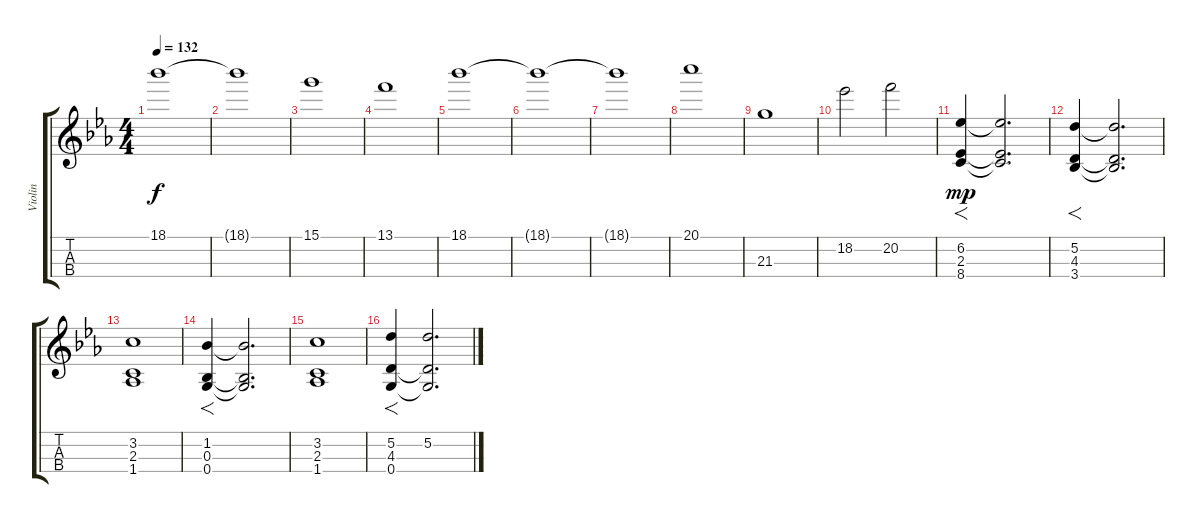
\track ("Violin" "Violin") {instrument violin}
\staff {score tabs}
\tuning (E5 A4 Bb3 G3) {hide}
\ts (4 4)
\tempo 132
\clef g2
\ks eb
18.1.1{dy f} |
18.1{t}.1 |
15.1.1 |
13.1.1 |
18.1.1 |
18.1{t}.1 |
18.1{t}.1 |
20.1.1 |
21.3.1 |
18.2.2 20.2.2 |
(6.2 2.3 8.4).4{f dy mp} (6.2{t} 2.3{t} 8.4{t}).2{d} |
(5.2 4.3 3.4).4{f} (5.2{t} 4.3{t} 3.4{t}).2{d} |
(3.2 2.3 1.4).1 |
(1.2 0.3 0.4).4{f} (1.2{t} 0.3{t} 0.4{t}).2{d} |
(3.2 2.3 1.4).1 |
(5.2 4.3 0.4).4{f} (5.2 4.3{t} 0.4{t}).2{d}
